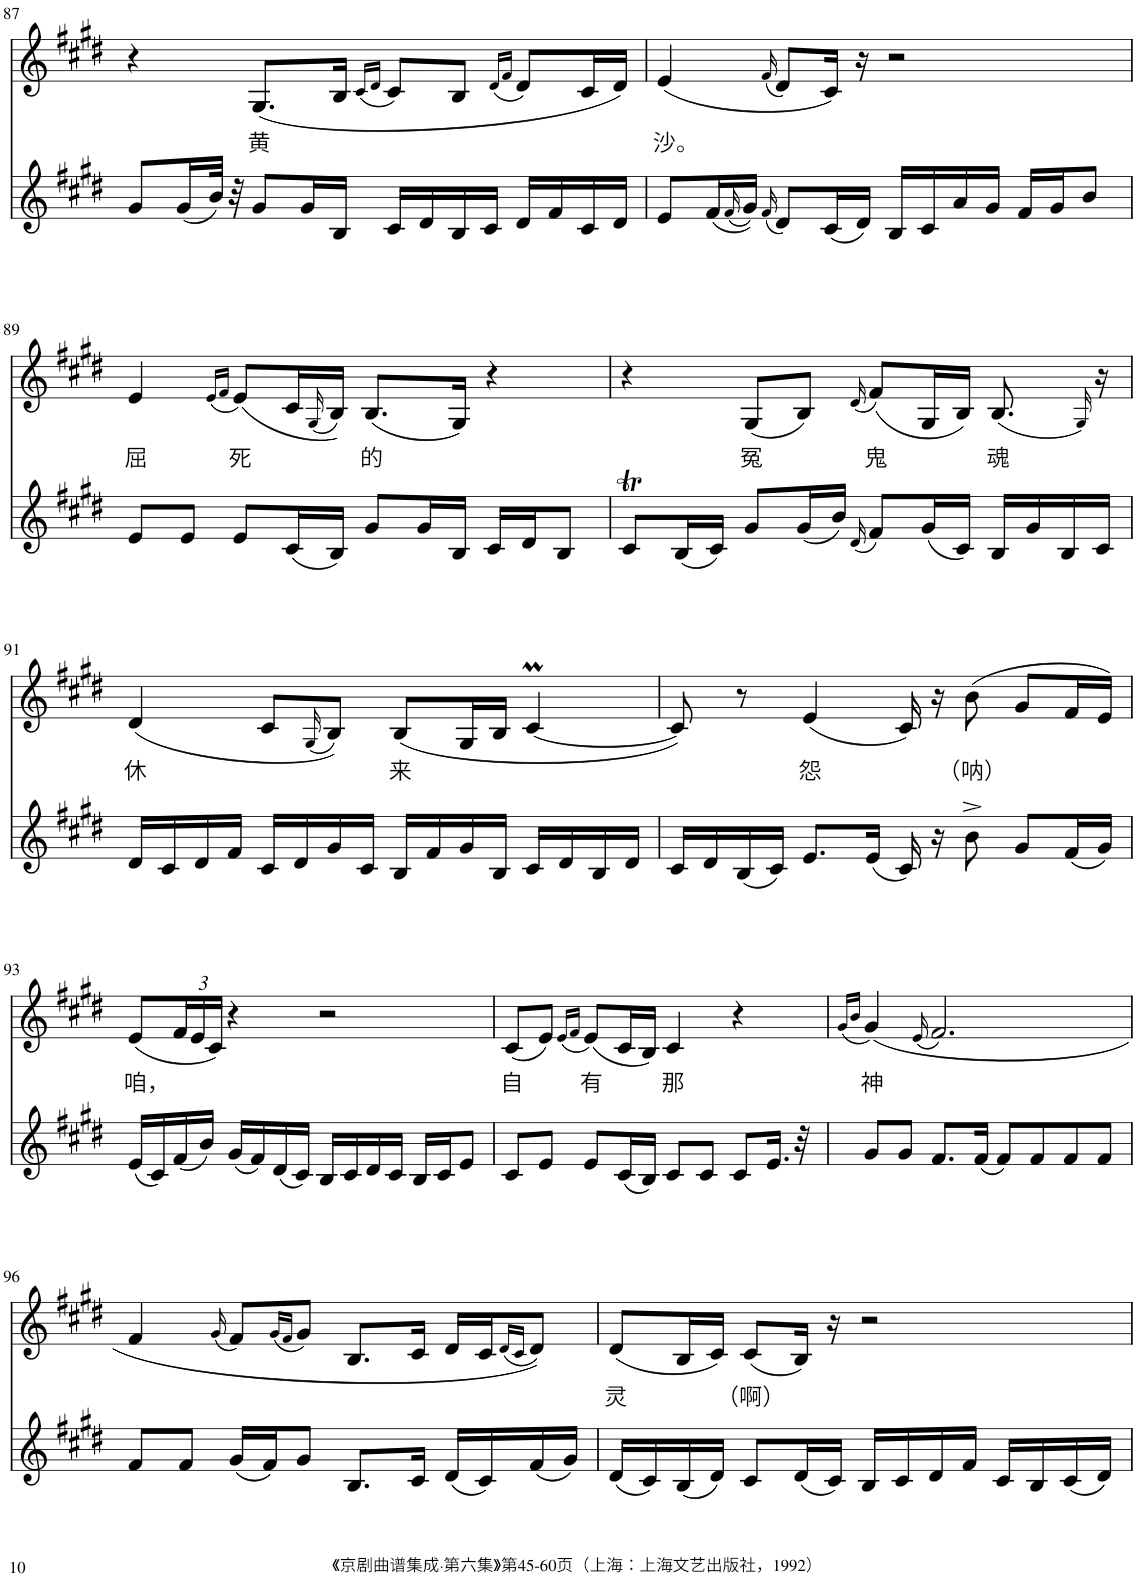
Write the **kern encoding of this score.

**kern	**kern	**text
*part2	*part1	*part1
*staff2	*staff1	*staff1
*I"Piano	*I"Piano	*
*I'Pno	*I'Pno	*
!!LO:PB:g=z
*clefG2	*clefG2	*
*k[f#c#g#d#]	*k[f#c#g#d#]	*
*M4/4	*M4/4	*
=87	=87	=87
8g#/L	4r	.
(16g#/L	.	.
32b/JJk)	.	.
32r	.	.
!	!	!LO:LY:b
8g#/L	(8.G#/L	黄
16g#/L	.	.
16B/JJ	16B/Jk	.
.	(16qc#/LL	.
.	16qd#/JJ	.
16c#/LL	8c#/L)	.
16d#/	.	.
16B/	8B/J	.
16c#/JJ	.	.
.	(16qd#/LL	.
.	16qf#/JJ	.
16d#/LL	8d#/L)	.
16f#/	.	.
16c#/	16c#/L	.
16d#/JJ	16d#/JJ)	.
=88	=88	=88
!	!	!LO:LY:b
8e/L	(4e/	沙。
(16f#/L	.	.
(16qf#/	.	.
16g#/JJ))	.	.
(16qf#/	(16qf#/	.
8d#/L)	8d#/L)	.
(16c#/L	16c#/Jk)	.
16d#/JJ)	16r	.
16B/LL	2r	.
16c#/	.	.
16a/	.	.
16g#/JJ	.	.
16f#/LL	.	.
16g#/J	.	.
8b/J	.	.
!!LO:LB:g=z
=89	=89	=89
!	!	!LO:LY:b
8e/L	4e/	屈
8e/J	.	.
.	(16qe/LL	.
.	16qf#/JJ	.
!	!	!LO:LY:b
8e/L	(8e/L)	死
(16c#/L	16c#/L	.
.	(16qG#/	.
16B/JJ)	16B/JJ))	.
!	!	!LO:LY:b
8g#/L	(8.B/L	的
16g#/L	.	.
16B/JJ	16G#/Jk)	.
16c#/LL	4r	.
16d#/J	.	.
8B/J	.	.
=90	=90	=90
8c#T/L	4r	.
(16B/L	.	.
16c#/JJ)	.	.
!	!	!LO:LY:b
8g#/L	(8G#/L	冤
(16g#/L	8B/J)	.
16b/JJ)	.	.
(16qd#/	(16qd#/	.
!	!	!LO:LY:b
8f#/L)	(8f#/L)	鬼
(16g#/L	16G#/L	.
16c#/JJ)	16B/JJ)	.
!	!	!LO:LY:b
16B/LL	(8.B/	魂
16g#/	.	.
16B/	.	.
.	16qG#/)	.
16c#/JJ	16r	.
!!LO:LB:g=z
=91	=91	=91
!	!	!LO:LY:b
16d#/LL	(4d#/	休
16c#/	.	.
16d#/	.	.
16f#/JJ	.	.
16c#/LL	8c#/L	.
16d#/	.	.
.	(16qG#/	.
16g#/	8B/J))	.
16c#/JJ	.	.
!	!	!LO:LY:b
16B/LL	(8B/L	来
16f#/	.	.
16g#/	16G#/L	.
16B/JJ	16B/JJ	.
16c#/LL	[4c#M/	.
16d#/	.	.
16B/	.	.
16d#/JJ	.	.
=92	=92	=92
16c#/LL	8c#/])	.
16d#/	.	.
(16B/	8r	.
16c#/JJ)	.	.
!	!	!LO:LY:b
8.e/L	(4e/	怨
(16e/Jk	.	.
16c#/)	16c#/)	.
16r	16r	.
!	!	!LO:LY:b
8b^\	(8b\	（呐）
8g#/L	8g#/L	.
(16f#/L	16f#/L	.
16g#/JJ)	16e/JJ)	.
!!LO:LB:g=z
=93	=93	=93
!	!	!LO:LY:b
(16e/LL	(8e/L	咱，
16c#/)	.	.
*	*Xbrackettup	*
(16f#/	24f#/L	.
.	24e/	.
16b/JJ)	.	.
.	24c#/JJ)	.
(16g#/LL	4r	.
16f#/)	.	.
(16d#/	.	.
16c#/JJ)	.	.
16B/LL	2r	.
16c#/	.	.
16d#/	.	.
16c#/JJ	.	.
16B/LL	.	.
16c#/J	.	.
8e/J	.	.
=94	=94	=94
!	!	!LO:LY:b
8c#/L	(8c#/L	自
8e/J	8e/J)	.
.	(16qe/LL	.
.	16qf#/JJ	.
!	!	!LO:LY:b
8e/L	(8e/L)	有
(16c#/L	16c#/L	.
16B/JJ)	16B/JJ)	.
!	!	!LO:LY:b
8c#/L	4c#/	那
8c#/J	.	.
8c#/L	4r	.
16.e/Jk	.	.
32r	.	.
=95	=95	=95
.	(16qg#/LL	.
.	16qb/JJ	.
!	!	!LO:LY:b
8g#/L	(4g#/)	神
8g#/J	.	.
.	(16qe/	.
8.f#/L	2.f#/)	.
(16f#/Jk	.	.
8f#/L)	.	.
8f#/	.	.
8f#/	.	.
8f#/J	.	.
!!LO:LB:g=z
=96	=96	=96
8f#/L	4f#/	.
8f#/J	.	.
.	(16qg#/	.
(16g#/LL	8f#/L)	.
16f#/J)	.	.
.	(16qg#/LL	.
.	16qf#/JJ	.
8g#/J	8g#/J)	.
8.B/L	8.B/L	.
16c#/Jk	16c#/Jk	.
(16d#/LL	16d#/LL	.
16c#/)	16c#/J	.
.	(16qd#/LL	.
.	16qc#/JJ	.
(16f#/	8d#/J))	.
16g#/JJ)	.	.
=97	=97	=97
!	!	!LO:LY:b
(16d#/LL	(8d#/L	灵
16c#/)	.	.
(16B/	16B/L	.
16d#/JJ)	16c#/JJ)	.
!	!	!LO:LY:b
8c#/L	(8c#/L	（啊）
(16d#/L	16B/Jk)	.
16c#/JJ)	16r	.
16B/LL	2r	.
16c#/	.	.
16d#/	.	.
16f#/JJ	.	.
16c#/LL	.	.
16B/	.	.
(16c#/	.	.
16d#/JJ)	.	.
=	=	=
*-	*-	*-
